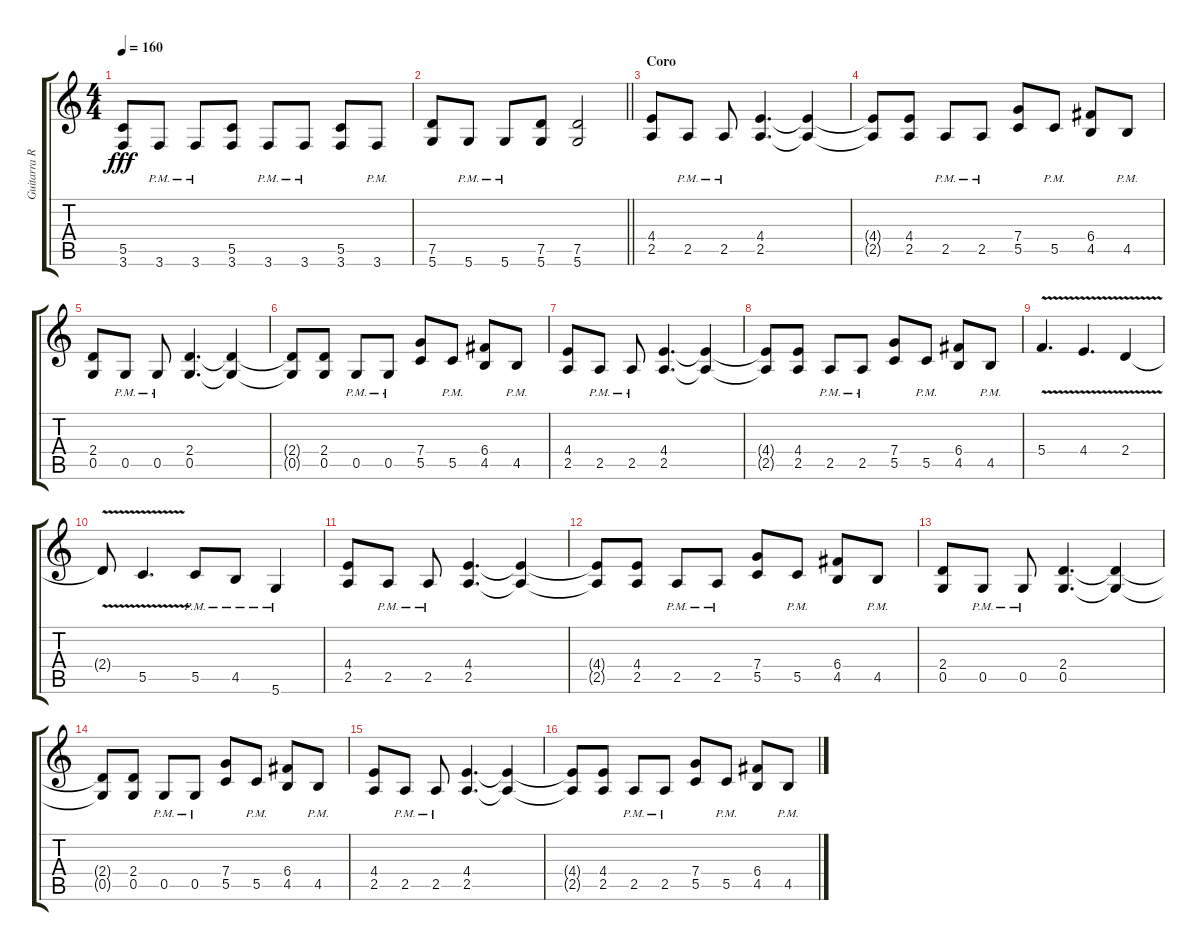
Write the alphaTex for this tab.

\track ("Guitarra Ritmica" "Guitarra R") {instrument overdrivenguitar}
\staff {score tabs}
\tuning (D4 A3 F3 C3 G2 D2) {hide}
\ts (4 4)
\tempo 160
\clef g2
\ks c
(5.5 3.6).8{dy fff} 3.6{pm}.8 3.6{pm}.8 (5.5 3.6).8 3.6{pm}.8 3.6{pm}.8 (5.5 3.6).8 3.6{pm}.8 |
\barLineRight lightlight
(7.5 5.6).8 5.6{pm}.8 5.6{pm}.8 (7.5 5.6).8 (7.5 5.6).2 |
\section ("" "Coro")
(4.4 2.5).8 2.5{pm}.8 2.5{pm}.8 (4.4 2.5).4{d} (4.4{t} 2.5{t}).4 |
(4.4{t} 2.5{t}).8 (4.4 2.5).8 2.5{pm}.8 2.5{pm}.8 (7.4 5.5).8 5.5{pm}.8 (6.4 4.5).8 4.5{pm}.8 |
(2.4 0.5).8 0.5{pm}.8 0.5{pm}.8 (2.4 0.5).4{d} (2.4{t} 0.5{t}).4 |
(2.4{t} 0.5{t}).8 (2.4 0.5).8 0.5{pm}.8 0.5{pm}.8 (7.4 5.5).8 5.5{pm}.8 (6.4 4.5).8 4.5{pm}.8 |
(4.4 2.5).8 2.5{pm}.8 2.5{pm}.8 (4.4 2.5).4{d} (4.4{t} 2.5{t}).4 |
(4.4{t} 2.5{t}).8 (4.4 2.5).8 2.5{pm}.8 2.5{pm}.8 (7.4 5.5).8 5.5{pm}.8 (6.4 4.5).8 4.5{pm}.8 |
5.4{v}.4{d} 4.4{v}.4{d} 2.4{v}.4 |
2.4{t}.8 5.5{v}.4{d} 5.5{pm}.8 4.5{pm}.8 5.6{pm}.4 |
(4.4 2.5).8 2.5{pm}.8 2.5{pm}.8 (4.4 2.5).4{d} (4.4{t} 2.5{t}).4 |
(4.4{t} 2.5{t}).8 (4.4 2.5).8 2.5{pm}.8 2.5{pm}.8 (7.4 5.5).8 5.5{pm}.8 (6.4 4.5).8 4.5{pm}.8 |
(2.4 0.5).8 0.5{pm}.8 0.5{pm}.8 (2.4 0.5).4{d} (2.4{t} 0.5{t}).4 |
(2.4{t} 0.5{t}).8 (2.4 0.5).8 0.5{pm}.8 0.5{pm}.8 (7.4 5.5).8 5.5{pm}.8 (6.4 4.5).8 4.5{pm}.8 |
(4.4 2.5).8 2.5{pm}.8 2.5{pm}.8 (4.4 2.5).4{d} (4.4{t} 2.5{t}).4 |
(4.4{t} 2.5{t}).8 (4.4 2.5).8 2.5{pm}.8 2.5{pm}.8 (7.4 5.5).8 5.5{pm}.8 (6.4 4.5).8 4.5{pm}.8
